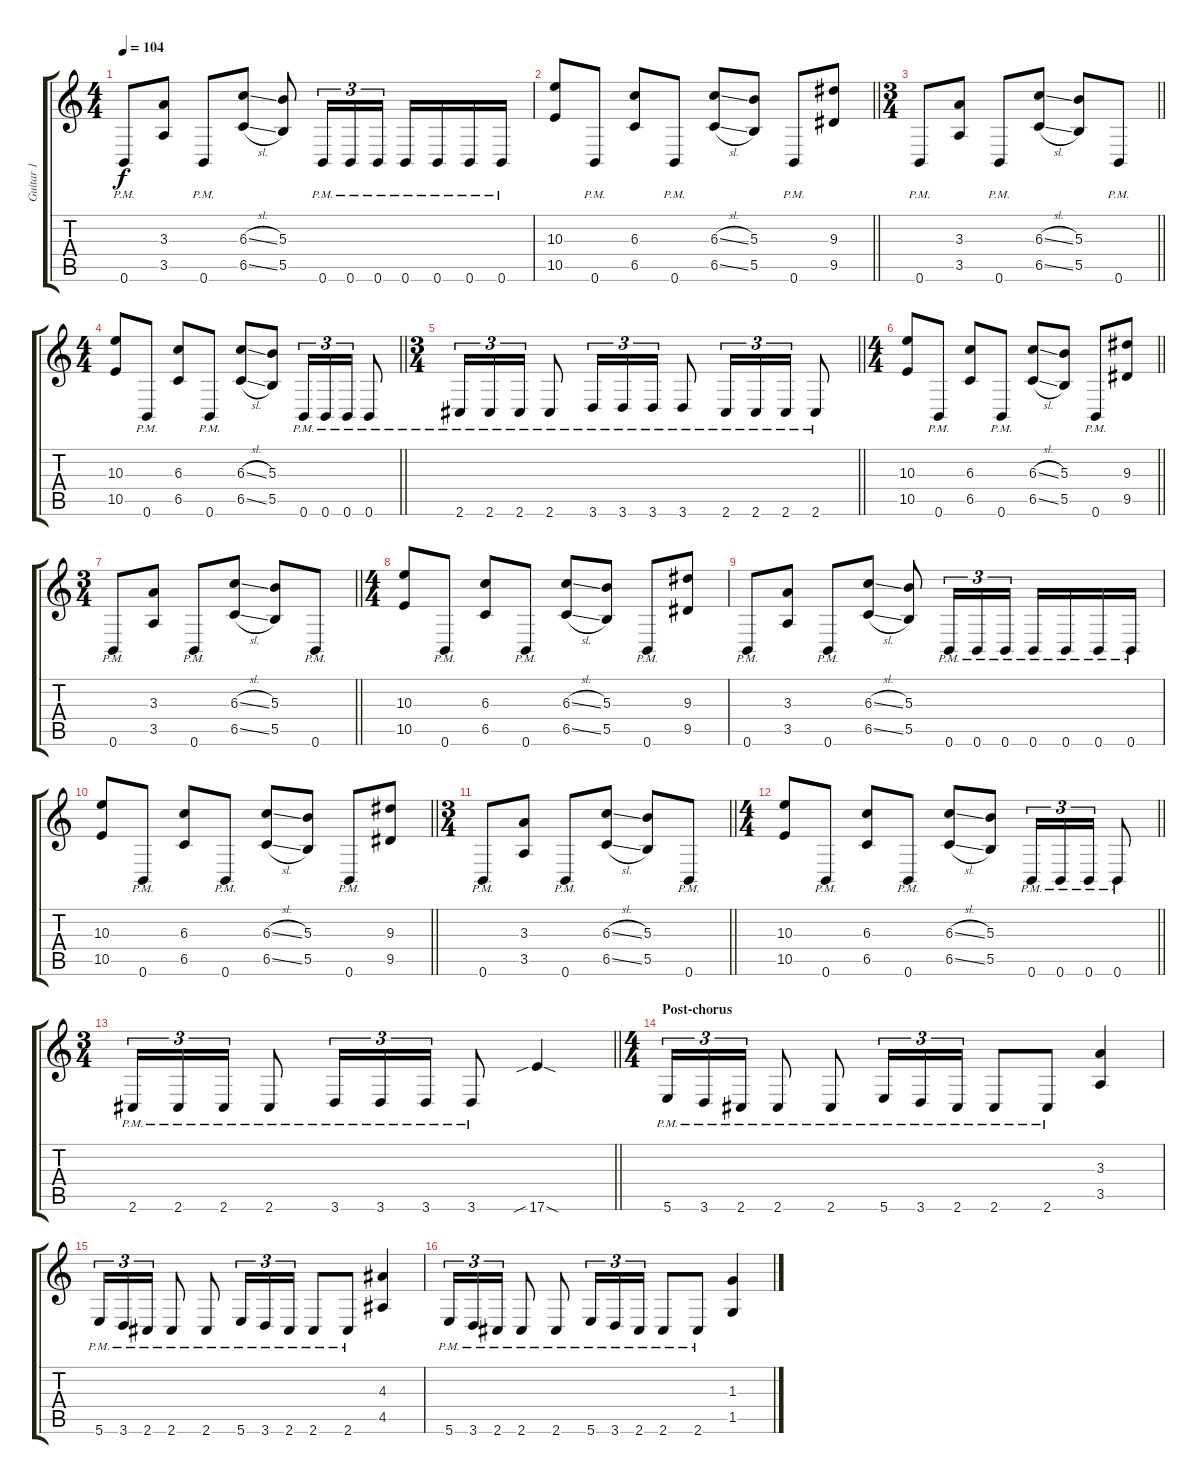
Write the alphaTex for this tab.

\track ("Guitar 1" "Guitar 1") {instrument distortionguitar}
\staff {score tabs}
\tuning (Eb4 B3 Gb3 B2 Gb2 B1) {hide}
\ts (4 4)
\tempo 104
\clef g2
\ks c
0.6{pm}.8{dy f} (3.3 3.5).8 0.6{pm}.8 (6.3{sl} 6.5{sl}).8 (5.3 5.5).8 0.6{pm}.16{tu (3 2)} 0.6{pm}.16{tu (3 2)} 0.6{pm}.16{tu (3 2)} 0.6{pm}.16 0.6{pm}.16 0.6{pm}.16 0.6{pm}.16 |
\barLineRight lightlight
(10.3 10.5).8 0.6{pm}.8 (6.3 6.5).8 0.6{pm}.8 (6.3{sl} 6.5{sl}).8 (5.3 5.5).8 0.6{pm}.8 (9.3 9.5).8 |
\ts (3 4)
\barLineRight lightlight
0.6{pm}.8 (3.3 3.5).8 0.6{pm}.8 (6.3{sl} 6.5{sl}).8 (5.3 5.5).8 0.6{pm}.8 |
\ts (4 4)
\barLineRight lightlight
(10.3 10.5).8 0.6{pm}.8 (6.3 6.5).8 0.6{pm}.8 (6.3{sl} 6.5{sl}).8 (5.3 5.5).8 0.6{pm}.16{tu (3 2)} 0.6{pm}.16{tu (3 2)} 0.6{pm}.16{tu (3 2)} 0.6{pm}.8 |
\ts (3 4)
\barLineRight lightlight
2.6{pm}.16{tu (3 2)} 2.6{pm}.16{tu (3 2)} 2.6{pm}.16{tu (3 2)} 2.6{pm}.8 3.6{pm}.16{tu (3 2)} 3.6{pm}.16{tu (3 2)} 3.6{pm}.16{tu (3 2)} 3.6{pm}.8 2.6{pm}.16{tu (3 2)} 2.6{pm}.16{tu (3 2)} 2.6{pm}.16{tu (3 2)} 2.6{pm}.8 |
\ts (4 4)
\barLineRight lightlight
(10.3 10.5).8 0.6{pm}.8 (6.3 6.5).8 0.6{pm}.8 (6.3{sl} 6.5{sl}).8 (5.3 5.5).8 0.6{pm}.8 (9.3 9.5).8 |
\ts (3 4)
\barLineRight lightlight
0.6{pm}.8 (3.3 3.5).8 0.6{pm}.8 (6.3{sl} 6.5{sl}).8 (5.3 5.5).8 0.6{pm}.8 |
\ts (4 4)
(10.3 10.5).8 0.6{pm}.8 (6.3 6.5).8 0.6{pm}.8 (6.3{sl} 6.5{sl}).8 (5.3 5.5).8 0.6{pm}.8 (9.3 9.5).8 |
0.6{pm}.8 (3.3 3.5).8 0.6{pm}.8 (6.3{sl} 6.5{sl}).8 (5.3 5.5).8 0.6{pm}.16{tu (3 2)} 0.6{pm}.16{tu (3 2)} 0.6{pm}.16{tu (3 2)} 0.6{pm}.16 0.6{pm}.16 0.6{pm}.16 0.6{pm}.16 |
\barLineRight lightlight
(10.3 10.5).8 0.6{pm}.8 (6.3 6.5).8 0.6{pm}.8 (6.3{sl} 6.5{sl}).8 (5.3 5.5).8 0.6{pm}.8 (9.3 9.5).8 |
\ts (3 4)
\barLineRight lightlight
0.6{pm}.8 (3.3 3.5).8 0.6{pm}.8 (6.3{sl} 6.5{sl}).8 (5.3 5.5).8 0.6{pm}.8 |
\ts (4 4)
\barLineRight lightlight
(10.3 10.5).8 0.6{pm}.8 (6.3 6.5).8 0.6{pm}.8 (6.3{sl} 6.5{sl}).8 (5.3 5.5).8 0.6{pm}.16{tu (3 2)} 0.6{pm}.16{tu (3 2)} 0.6{pm}.16{tu (3 2)} 0.6{pm}.8 |
\ts (3 4)
\barLineRight lightlight
2.6{pm}.16{tu (3 2)} 2.6{pm}.16{tu (3 2)} 2.6{pm}.16{tu (3 2)} 2.6{pm}.8 3.6{pm}.16{tu (3 2)} 3.6{pm}.16{tu (3 2)} 3.6{pm}.16{tu (3 2)} 3.6{pm}.8 17.6{sib sod}.4 |
\ts (4 4)
\section ("" "Post-chorus")
5.6{pm}.16{tu (3 2)} 3.6{pm}.16{tu (3 2)} 2.6{pm}.16{tu (3 2)} 2.6{pm}.8 2.6{pm}.8 5.6{pm}.16{tu (3 2)} 3.6{pm}.16{tu (3 2)} 2.6{pm}.16{tu (3 2)} 2.6{pm}.8 2.6{pm}.8 (3.3 3.5).4 |
5.6{pm}.16{tu (3 2)} 3.6{pm}.16{tu (3 2)} 2.6{pm}.16{tu (3 2)} 2.6{pm}.8 2.6{pm}.8 5.6{pm}.16{tu (3 2)} 3.6{pm}.16{tu (3 2)} 2.6{pm}.16{tu (3 2)} 2.6{pm}.8 2.6{pm}.8 (4.3 4.5).4 |
5.6{pm}.16{tu (3 2)} 3.6{pm}.16{tu (3 2)} 2.6{pm}.16{tu (3 2)} 2.6{pm}.8 2.6{pm}.8 5.6{pm}.16{tu (3 2)} 3.6{pm}.16{tu (3 2)} 2.6{pm}.16{tu (3 2)} 2.6{pm}.8 2.6{pm}.8 (1.3 1.5).4
